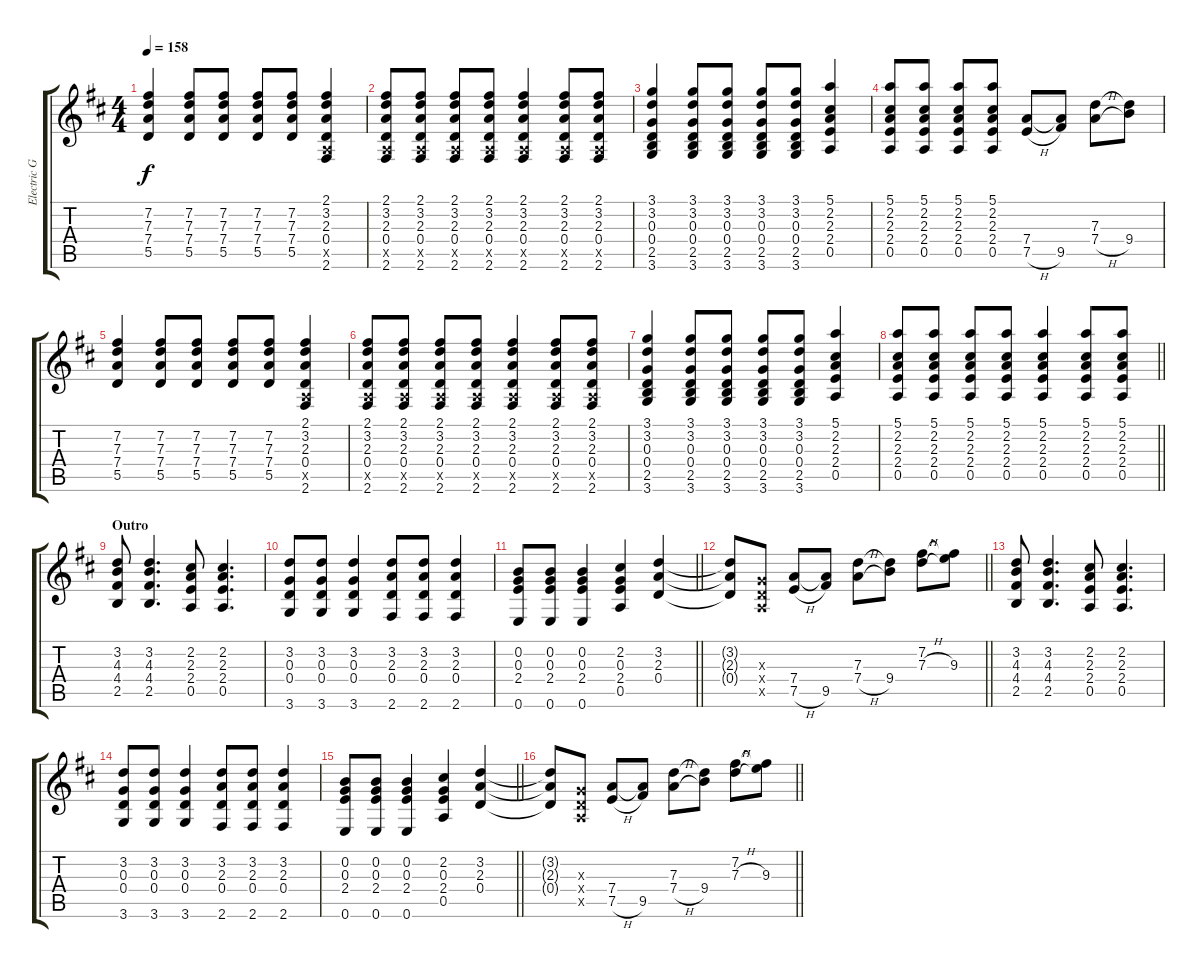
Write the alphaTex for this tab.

\track ("Electric Guitar" "Electric G") {instrument electricguitarjazz}
\staff {score tabs}
\tuning (E4 B3 G3 D3 A2 E2) {hide}
\ts (4 4)
\tempo 158
\clef g2
\ks d
(7.2 7.3 7.4 5.5).4{dy f} (7.2 7.3 7.4 5.5).8 (7.2 7.3 7.4 5.5).8 (7.2 7.3 7.4 5.5).8 (7.2 7.3 7.4 5.5).8 (2.1 3.2 2.3 0.4 0.5{x} 2.6).4 |
(2.1 3.2 2.3 0.4 0.5{x} 2.6).8 (2.1 3.2 2.3 0.4 0.5{x} 2.6).8 (2.1 3.2 2.3 0.4 0.5{x} 2.6).8 (2.1 3.2 2.3 0.4 0.5{x} 2.6).8 (2.1 3.2 2.3 0.4 0.5{x} 2.6).4 (2.1 3.2 2.3 0.4 0.5{x} 2.6).8 (2.1 3.2 2.3 0.4 0.5{x} 2.6).8 |
(3.1 3.2 0.3 0.4 2.5 3.6).4 (3.1 3.2 0.3 0.4 2.5 3.6).8 (3.1 3.2 0.3 0.4 2.5 3.6).8 (3.1 3.2 0.3 0.4 2.5 3.6).8 (3.1 3.2 0.3 0.4 2.5 3.6).8 (5.1 2.2 2.3 2.4 0.5).4 |
(5.1 2.2 2.3 2.4 0.5).8 (5.1 2.2 2.3 2.4 0.5).8 (5.1 2.2 2.3 2.4 0.5).8 (5.1 2.2 2.3 2.4 0.5).8 (7.4 7.5{h}).8 (7.4{t} 9.5).8 (7.3 7.4{h}).8 (7.3{t} 9.4).8 |
(7.2 7.3 7.4 5.5).4 (7.2 7.3 7.4 5.5).8 (7.2 7.3 7.4 5.5).8 (7.2 7.3 7.4 5.5).8 (7.2 7.3 7.4 5.5).8 (2.1 3.2 2.3 0.4 0.5{x} 2.6).4 |
(2.1 3.2 2.3 0.4 0.5{x} 2.6).8 (2.1 3.2 2.3 0.4 0.5{x} 2.6).8 (2.1 3.2 2.3 0.4 0.5{x} 2.6).8 (2.1 3.2 2.3 0.4 0.5{x} 2.6).8 (2.1 3.2 2.3 0.4 0.5{x} 2.6).4 (2.1 3.2 2.3 0.4 0.5{x} 2.6).8 (2.1 3.2 2.3 0.4 0.5{x} 2.6).8 |
(3.1 3.2 0.3 0.4 2.5 3.6).4 (3.1 3.2 0.3 0.4 2.5 3.6).8 (3.1 3.2 0.3 0.4 2.5 3.6).8 (3.1 3.2 0.3 0.4 2.5 3.6).8 (3.1 3.2 0.3 0.4 2.5 3.6).8 (5.1 2.2 2.3 2.4 0.5).4 |
\barLineRight lightlight
(5.1 2.2 2.3 2.4 0.5).8 (5.1 2.2 2.3 2.4 0.5).8 (5.1 2.2 2.3 2.4 0.5).8 (5.1 2.2 2.3 2.4 0.5).8 (5.1 2.2 2.3 2.4 0.5).4 (5.1 2.2 2.3 2.4 0.5).8 (5.1 2.2 2.3 2.4 0.5).8 |
\section ("" "Outro")
(3.2 4.3 4.4 2.5).8{volume 2} (3.2 4.3 4.4 2.5).4{d} (2.2 2.3 2.4 0.5).8 (2.2 2.3 2.4 0.5).4{d} |
(3.2 0.3 0.4 3.6).8 (3.2 0.3 0.4 3.6).8 (3.2 0.3 0.4 3.6).4 (3.2 2.3 0.4 2.6).8 (3.2 2.3 0.4 2.6).8 (3.2 2.3 0.4 2.6).4 |
\barLineRight lightlight
(0.2 0.3 2.4 0.6).8 (0.2 0.3 2.4 0.6).8 (0.2 0.3 2.4 0.6).4 (2.2 0.3 2.4 0.5).4 (3.2 2.3 0.4).4 |
\barLineRight lightlight
(3.2{t} 2.3{t} 0.4{t}).8 (0.3{x} 0.4{x} 0.5{x}).8 (7.4 7.5{h}).8 (7.4{t} 9.5).8 (7.3 7.4{h}).8 (7.3{t} 9.4).8 (7.2 7.3{h}).8 (7.2{t} 9.3).8 |
(3.2 4.3 4.4 2.5).8 (3.2 4.3 4.4 2.5).4{d} (2.2 2.3 2.4 0.5).8 (2.2 2.3 2.4 0.5).4{d} |
(3.2 0.3 0.4 3.6).8 (3.2 0.3 0.4 3.6).8 (3.2 0.3 0.4 3.6).4 (3.2 2.3 0.4 2.6).8 (3.2 2.3 0.4 2.6).8 (3.2 2.3 0.4 2.6).4 |
\barLineRight lightlight
(0.2 0.3 2.4 0.6).8 (0.2 0.3 2.4 0.6).8 (0.2 0.3 2.4 0.6).4 (2.2 0.3 2.4 0.5).4 (3.2 2.3 0.4).4 |
\barLineRight lightlight
(3.2{t} 2.3{t} 0.4{t}).8 (0.3{x} 0.4{x} 0.5{x}).8 (7.4 7.5{h}).8 (7.4{t} 9.5).8 (7.3 7.4{h}).8 (7.3{t} 9.4).8 (7.2 7.3{h}).8 (7.2{t} 9.3).8
